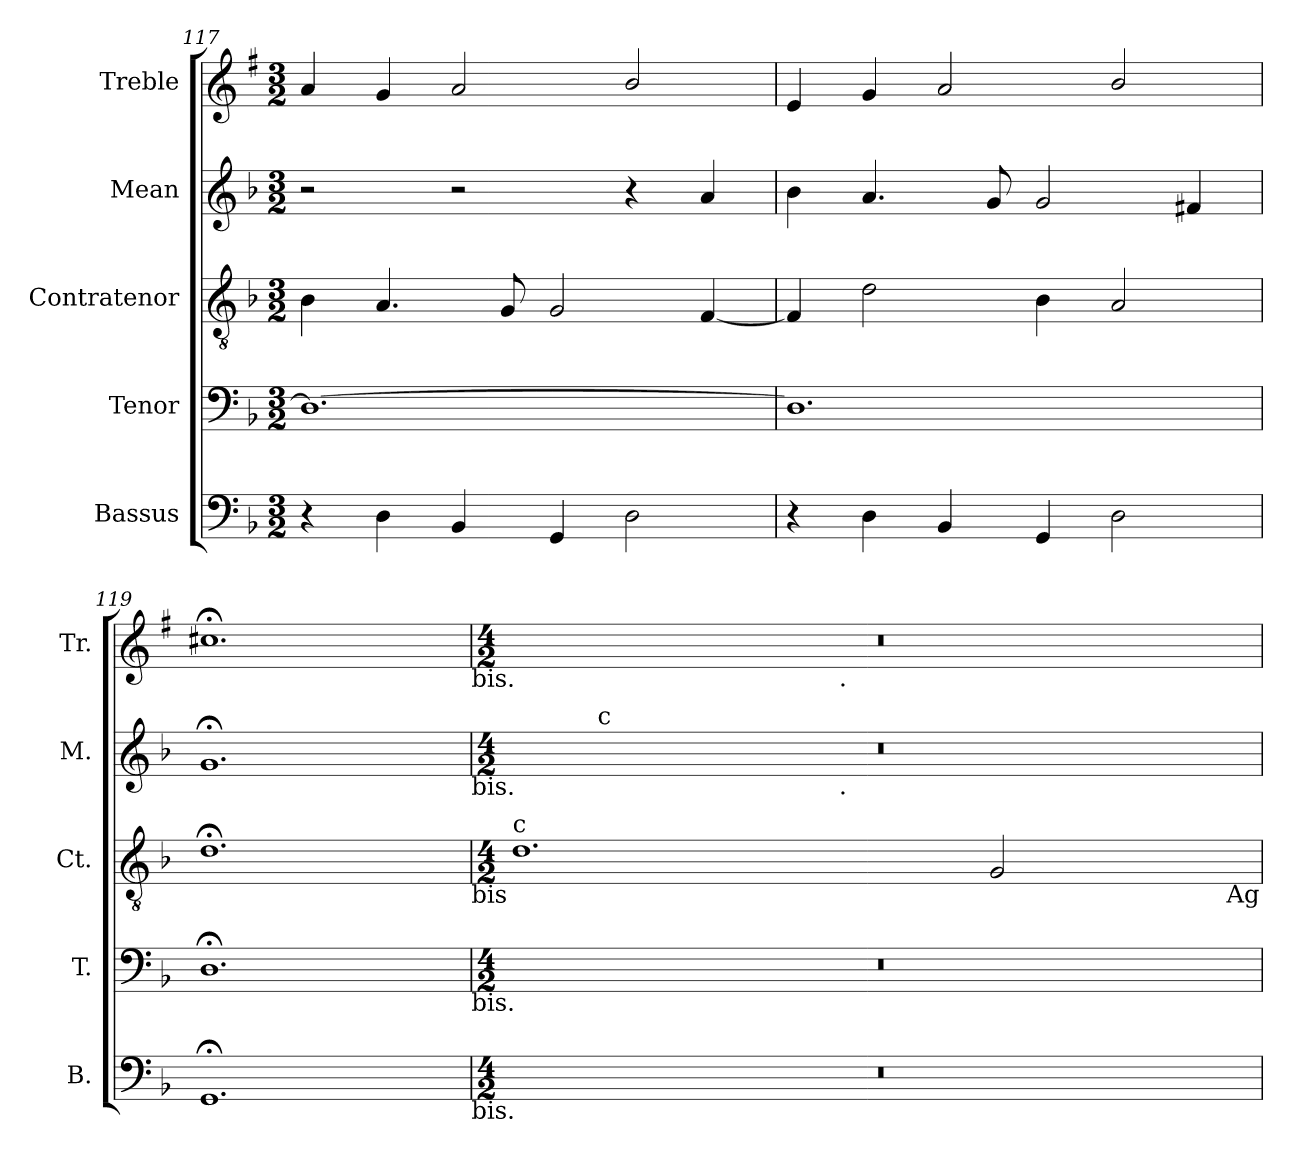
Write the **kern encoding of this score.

**kern	**kern	**kern	**kern	**kern
*part5	*part4	*part3	*part2	*part1
*staff5	*staff4	*staff3	*staff2	*staff1
*I"Bassus	*I"Tenor	*I"Contratenor	*I"Mean	*I"Treble
*I'B.	*I'T.	*I'Ct.	*I'M.	*I'Tr.
*clefF4	*clefF4	*clefGv2	*clefG2	*clefG2
*ITrd7c12	*	*	*	*ITrd1c2
*k[b-]	*k[b-]	*k[b-]	*k[b-]	*k[b-]
*F:	*F:	*F:	*F:	*F:
*M3/2	*M3/2	*M3/2	*M3/2	*M3/2
=117	=117	=117	=117	=117
4r	1.D_	4B-\	2r	4g/
4DD\	.	4.A/	.	4f/
4BBB-/	.	.	2r	2g/
.	.	8G/	.	.
4GGG/	.	2G/	.	.
2DD\	.	.	4r	2a/
.	.	[<4F/	4a/	.
=118	=118	=118	=118	=118
4r	1.D]	4F/]	4b-\	4d/
4DD\	.	2d\	4.a/	4f/
4BBB-/	.	.	.	2g/
.	.	.	8g/	.
4GGG/	.	4B-\	2g/	.
2DD\	.	2A/	.	2a/
.	.	.	4f#>/	.
=119	=119	=119	=119	=119
1.GGG;	1.D;<	1.d;<	1.g;	1.bn;<
!	!	!	!	!LO:TX:b:t=bis.
!	!	!	!LO:TX:b:t=bis.	!
!	!	!LO:TX:b:t=bis	!	!
!	!LO:TX:b:t=bis.	!	!	!
!LO:TX:b:t=bis.	!	!	!	!
!!LO:PB:g=z
=120	=120	=120	=120	=120
*M4/2	*M4/2	*M4/2	*M4/2	*M4/2
!	!	!LO:TX:a:t=c	!	!
*	*	*	*^	*^
*	*	*	*	*^	*	*
0r	0r	1.d	0r	8ryy	1ryy	0r	1ryy
.	.	.	.	32ryy	.	.	.
!	!	!	!	!LO:TX:a:t=c	!	!	!
.	.	.	.	1ryy	.	.	.
.	.	.	.	.	16.ryy	.	16.ryy
!	!	!	!	!	!	!	!LO:TX:b:t=.
!	!	!	!	!	!LO:TX:b:t=.	!	!
.	.	.	.	.	2ryy	.	2ryy
.	.	.	.	2ryy	.	.	.
.	.	2G/	.	.	.	.	.
.	.	.	.	.	4ryy	.	4ryy
.	.	.	.	4ryy	.	.	.
.	.	.	.	.	8ryy	.	8ryy
.	.	.	.	16.ryy	.	.	.
.	.	.	.	.	32ryy	.	32ryy
!	!	!LO:TX:b:t=Ag	!	!	!	!	!
*	*	*	*v	*v	*v	*	*
*	*	*	*	*v	*v
=	=	=	=	=
*-	*-	*-	*-	*-
